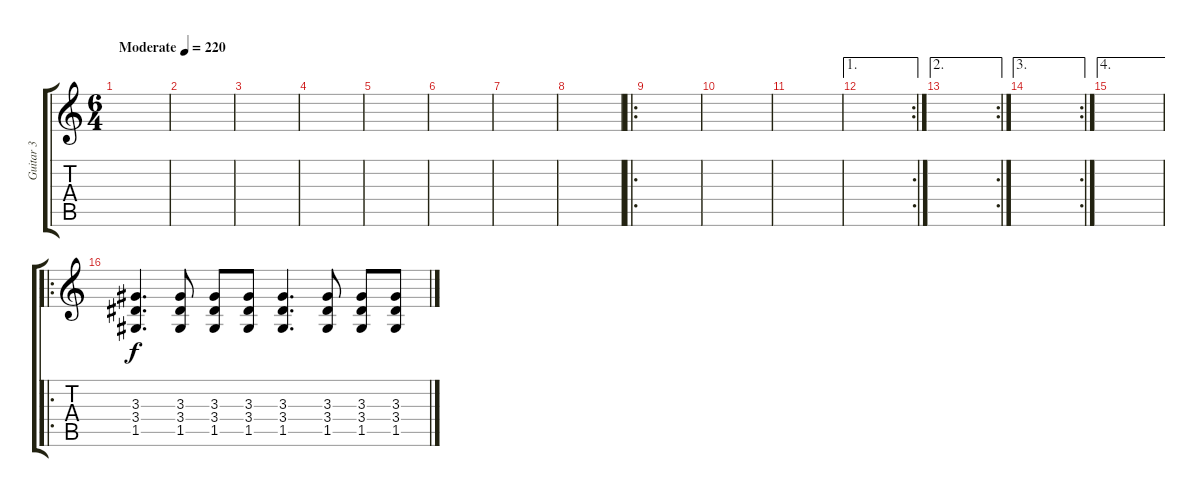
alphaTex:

\track ("Guitar 3" "Guitar 3") {instrument distortionguitar}
\staff {score tabs}
\tuning (D4 A3 F3 C3 G2 C2) {hide}
\ts (6 4)
\tempo (220 "Moderate")
\clef g2
\ks c
|
|
|
|
|
|
|
|
\ro
|
|
|
\ae 1
\rc 2
|
\ae 2
\rc 2
|
\ae 3
\rc 2
|
\ae 4
|
\ro
(3.3 3.4 1.5).4{d} (3.3 3.4 1.5).8 (3.3 3.4 1.5).8 (3.3 3.4 1.5).8 (3.3 3.4 1.5).4{d} (3.3 3.4 1.5).8 (3.3 3.4 1.5).8 (3.3 3.4 1.5).8
